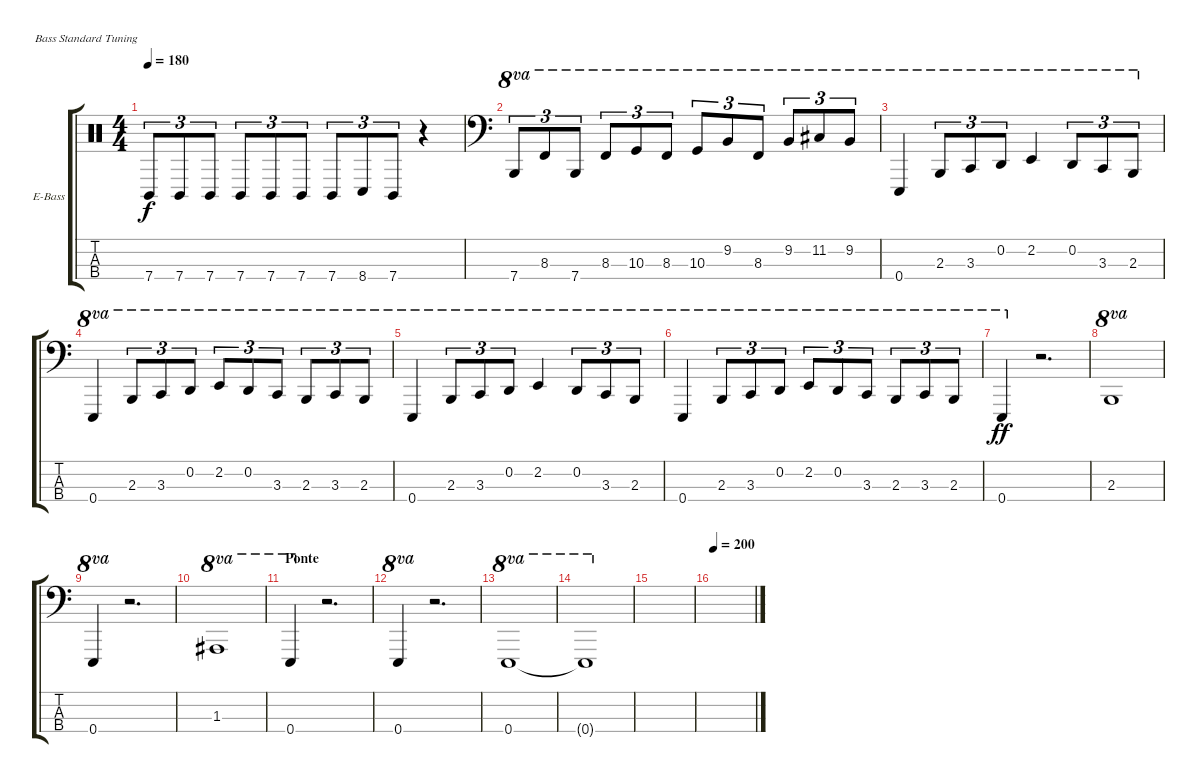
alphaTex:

\defaultSystemsLayout 4
\bracketExtendMode groupsimilarinstruments
\firstSystemTrackNameOrientation horizontal
\otherSystemsTrackNameOrientation horizontal
\track ("Electric Bass" "E-Bass") {instrument electricbassfinger}
\staff {score tabs}
\tuning (G2 D2 A1 E1)
\ts (4 4)
\tempo 180
\clef neutral
\ks c
7.4.8{tu (3 2) dy f} 7.4.8{tu (3 2)} 7.4.8{tu (3 2)} 7.4.8{tu (3 2)} 7.4.8{tu (3 2)} 7.4.8{tu (3 2)} 7.4.8{tu (3 2)} 8.4.8{tu (3 2)} 7.4.8{tu (3 2)} r.4 |
\clef f4
7.4.8{tu (3 2) ot 8va} 8.3.8{tu (3 2) ot 8va} 7.4.8{tu (3 2) ot 8va} 8.3.8{tu (3 2) ot 8va} 10.3.8{tu (3 2) ot 8va} 8.3.8{tu (3 2) ot 8va} 10.3.8{tu (3 2) ot 8va} 9.2.8{tu (3 2) ot 8va} 8.3.8{tu (3 2) ot 8va} 9.2.8{tu (3 2) ot 8va} 11.2.8{tu (3 2) ot 8va} 9.2.8{tu (3 2) ot 8va} |
0.4.4{ot 8va} 2.3.8{tu (3 2) ot 8va} 3.3.8{tu (3 2) ot 8va} 0.2.8{tu (3 2) ot 8va} 2.2.4{ot 8va} 0.2.8{tu (3 2) ot 8va} 3.3.8{tu (3 2) ot 8va} 2.3.8{tu (3 2) ot 8va} |
0.4.4{ot 8va} 2.3.8{tu (3 2) ot 8va} 3.3.8{tu (3 2) ot 8va} 0.2.8{tu (3 2) ot 8va} 2.2.8{tu (3 2) ot 8va} 0.2.8{tu (3 2) ot 8va} 3.3.8{tu (3 2) ot 8va} 2.3.8{tu (3 2) ot 8va} 3.3.8{tu (3 2) ot 8va} 2.3.8{tu (3 2) ot 8va} |
0.4.4{ot 8va} 2.3.8{tu (3 2) ot 8va} 3.3.8{tu (3 2) ot 8va} 0.2.8{tu (3 2) ot 8va} 2.2.4{ot 8va} 0.2.8{tu (3 2) ot 8va} 3.3.8{tu (3 2) ot 8va} 2.3.8{tu (3 2) ot 8va} |
0.4.4{ot 8va} 2.3.8{tu (3 2) ot 8va} 3.3.8{tu (3 2) ot 8va} 0.2.8{tu (3 2) ot 8va} 2.2.8{tu (3 2) ot 8va} 0.2.8{tu (3 2) ot 8va} 3.3.8{tu (3 2) ot 8va} 2.3.8{tu (3 2) ot 8va} 3.3.8{tu (3 2) ot 8va} 2.3.8{tu (3 2) ot 8va} |
0.4.4{ot 8va dy ff} r.2{d} |
2.3.1{ot 8va} |
0.4.4{ot 8va} r.2{d} |
1.3.1{ot 8va} |
\section ("" "Ponte")
0.4.4{ot 8va} r.2{d} |
0.4.4{ot 8va} r.2{d} |
0.4.1{ot 8va} |
0.4{t}.1{ot 8va} |
|
\tempo 200
